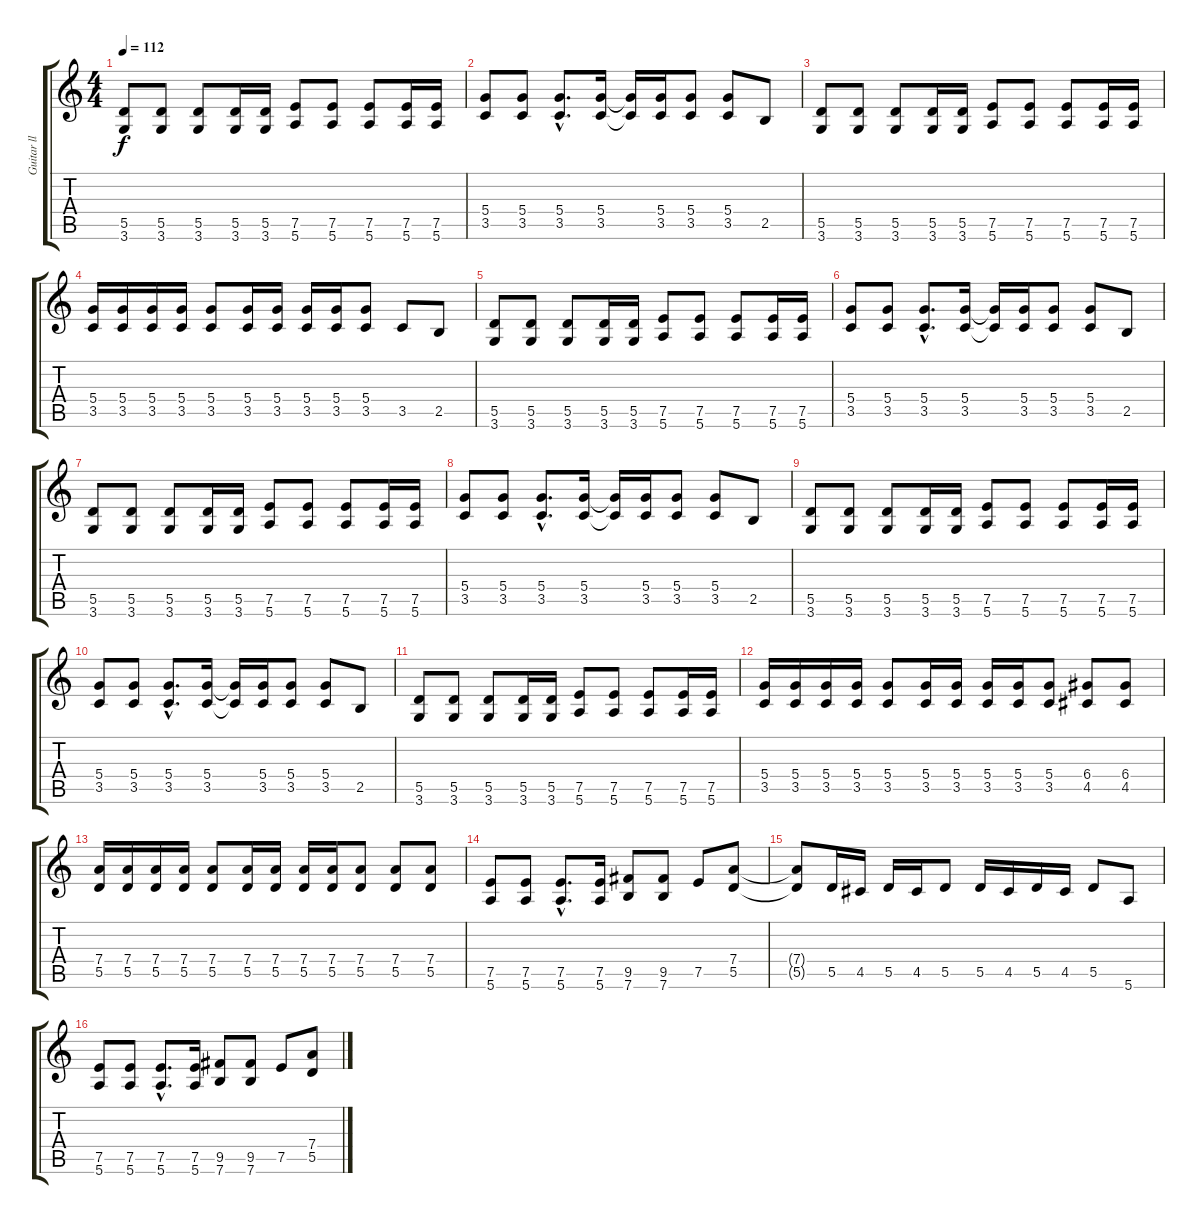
\track ("Guitar ll" "Guitar ll") {instrument distortionguitar}
\staff {score tabs}
\tuning (E4 B3 G3 D3 A2 E2) {hide}
\ts (4 4)
\tempo 112
\clef g2
\ks c
(5.5 3.6).8{dy f} (5.5 3.6).8 (5.5 3.6).8 (5.5 3.6).16 (5.5 3.6).16 (7.5 5.6).8 (7.5 5.6).8 (7.5 5.6).8 (7.5 5.6).16 (7.5 5.6).16 |
(5.4 3.5).8 (5.4 3.5).8 (5.4{hac} 3.5{hac}).8{d} (5.4 3.5).16 (5.4{t} 3.5{t}).16 (5.4 3.5).16 (5.4 3.5).8 (5.4 3.5).8 2.5.8 |
(5.5 3.6).8 (5.5 3.6).8 (5.5 3.6).8 (5.5 3.6).16 (5.5 3.6).16 (7.5 5.6).8 (7.5 5.6).8 (7.5 5.6).8 (7.5 5.6).16 (7.5 5.6).16 |
(5.4 3.5).16 (5.4 3.5).16 (5.4 3.5).16 (5.4 3.5).16 (5.4 3.5).8 (5.4 3.5).16 (5.4 3.5).16 (5.4 3.5).16 (5.4 3.5).16 (5.4 3.5).8 3.5.8 2.5.8 |
(5.5 3.6).8 (5.5 3.6).8 (5.5 3.6).8 (5.5 3.6).16 (5.5 3.6).16 (7.5 5.6).8 (7.5 5.6).8 (7.5 5.6).8 (7.5 5.6).16 (7.5 5.6).16 |
(5.4 3.5).8 (5.4 3.5).8 (5.4{hac} 3.5{hac}).8{d} (5.4 3.5).16 (5.4{t} 3.5{t}).16 (5.4 3.5).16 (5.4 3.5).8 (5.4 3.5).8 2.5.8 |
(5.5 3.6).8 (5.5 3.6).8 (5.5 3.6).8 (5.5 3.6).16 (5.5 3.6).16 (7.5 5.6).8 (7.5 5.6).8 (7.5 5.6).8 (7.5 5.6).16 (7.5 5.6).16 |
(5.4 3.5).8 (5.4 3.5).8 (5.4{hac} 3.5{hac}).8{d} (5.4 3.5).16 (5.4{t} 3.5{t}).16 (5.4 3.5).16 (5.4 3.5).8 (5.4 3.5).8 2.5.8 |
(5.5 3.6).8 (5.5 3.6).8 (5.5 3.6).8 (5.5 3.6).16 (5.5 3.6).16 (7.5 5.6).8 (7.5 5.6).8 (7.5 5.6).8 (7.5 5.6).16 (7.5 5.6).16 |
(5.4 3.5).8 (5.4 3.5).8 (5.4{hac} 3.5{hac}).8{d} (5.4 3.5).16 (5.4{t} 3.5{t}).16 (5.4 3.5).16 (5.4 3.5).8 (5.4 3.5).8 2.5.8 |
(5.5 3.6).8 (5.5 3.6).8 (5.5 3.6).8 (5.5 3.6).16 (5.5 3.6).16 (7.5 5.6).8 (7.5 5.6).8 (7.5 5.6).8 (7.5 5.6).16 (7.5 5.6).16 |
(5.4 3.5).16 (5.4 3.5).16 (5.4 3.5).16 (5.4 3.5).16 (5.4 3.5).8 (5.4 3.5).16 (5.4 3.5).16 (5.4 3.5).16 (5.4 3.5).16 (5.4 3.5).8 (6.4 4.5).8 (6.4 4.5).8 |
(7.4 5.5).16 (7.4 5.5).16 (7.4 5.5).16 (7.4 5.5).16 (7.4 5.5).8 (7.4 5.5).16 (7.4 5.5).16 (7.4 5.5).16 (7.4 5.5).16 (7.4 5.5).8 (7.4 5.5).8 (7.4 5.5).8 |
(7.5 5.6).8 (7.5 5.6).8 (7.5{hac} 5.6{hac}).8{d} (7.5 5.6).16 (9.5 7.6).8 (9.5 7.6).8 7.5.8 (7.4 5.5).8 |
(7.4{t} 5.5{t}).8 5.5.16 4.5.16 5.5.16 4.5.16 5.5.8 5.5.16 4.5.16 5.5.16 4.5.16 5.5.8 5.6.8 |
(7.5 5.6).8 (7.5 5.6).8 (7.5{hac} 5.6{hac}).8{d} (7.5 5.6).16 (9.5 7.6).8 (9.5 7.6).8 7.5.8 (7.4 5.5).8
